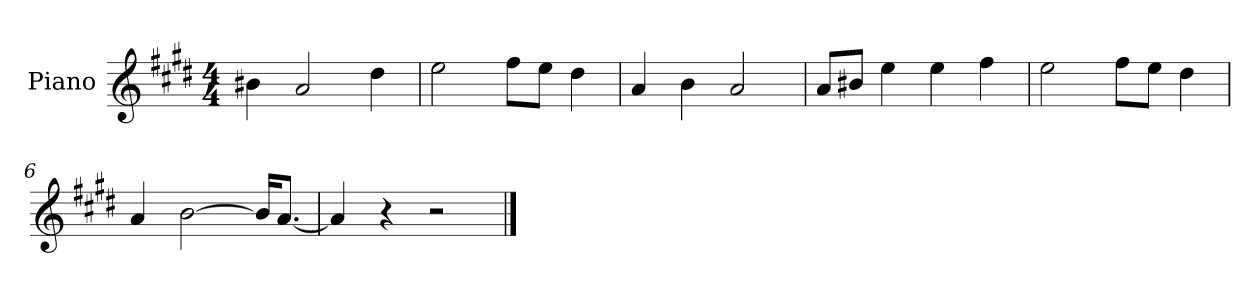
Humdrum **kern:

**kern
*part1
*staff1
*I"Piano
*I'P-no
*clefG2
*k[f#c#g#d#]
*M4/4
*MM90
=1
4b#X\
2a/
4dd#\
=2
2ee\
8ff#\L
8ee\J
4dd#\
=3
4a/
4b\
2a/
=4
8a/L
8b#X/J
4ee\
4ee\
4ff#\
=5
2ee\
8ff#\L
8ee\J
4dd#\
=6
4a/
[2b\
16b/KL]
[8.a/J
=7
4a/]
4r
2r
==
*-
